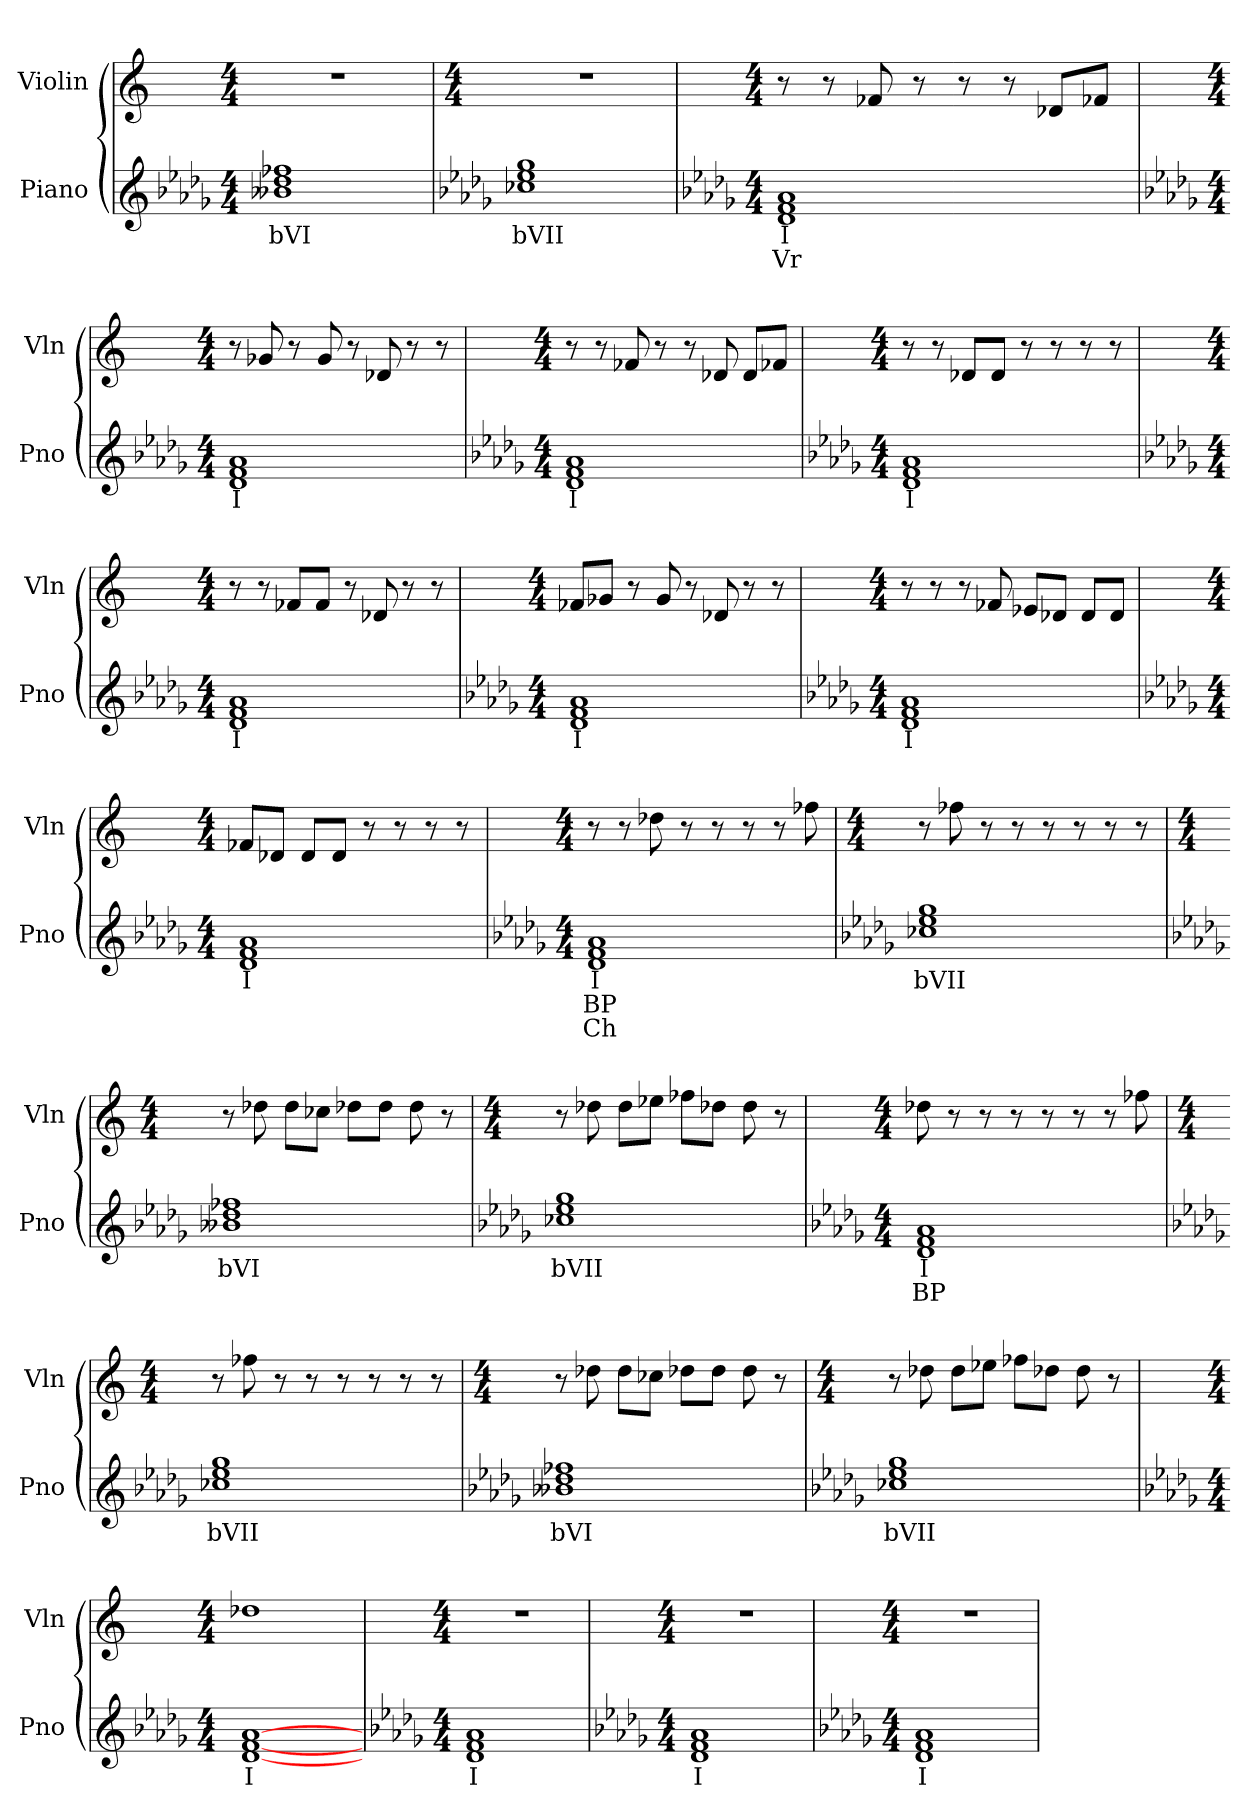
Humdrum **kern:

**kern	**text	**text	**text	**kern
*part2	*part2	*part2	*part2	*part1
*staff2	*staff2	*staff2	*staff2	*staff1
*I"Piano	*	*	*	*I"Violin
*I'Pno	*	*	*	*I'Vln
*k[b-e-a-d-g-]	*	*	*	*
*D-:	*	*	*	*
*M4/4	*	*	*	*M4/4
=	=	=	=	=
1b--X 1dd- 1ff-X	bVI	.	.	1r
=	=	=	=	=
*k[b-e-a-d-g-]	*	*	*	*
*D-:	*	*	*	*
*	*	*	*	*M4/4
1cc-X 1ee- 1gg-	bVII	.	.	1r
=	=	=	=	=
*k[b-e-a-d-g-]	*	*	*	*
*D-:	*	*	*	*
*M4/4	*	*	*	*M4/4
1d- 1f 1a-	I	Vr	.	8r
.	.	.	.	8r
.	.	.	.	8f-X
.	.	.	.	8r
.	.	.	.	8r
.	.	.	.	8r
.	.	.	.	8d-XL
.	.	.	.	8f-XJ
=	=	=	=	=
*k[b-e-a-d-g-]	*	*	*	*
*D-:	*	*	*	*
*M4/4	*	*	*	*M4/4
1d- 1f 1a-	I	.	.	8r
.	.	.	.	8g-X
.	.	.	.	8r
.	.	.	.	8g-
.	.	.	.	8r
.	.	.	.	8d-X
.	.	.	.	8r
.	.	.	.	8r
=	=	=	=	=
*k[b-e-a-d-g-]	*	*	*	*
*D-:	*	*	*	*
*M4/4	*	*	*	*M4/4
1d- 1f 1a-	I	.	.	8r
.	.	.	.	8r
.	.	.	.	8f-X
.	.	.	.	8r
.	.	.	.	8r
.	.	.	.	8d-X
.	.	.	.	8d-L
.	.	.	.	8f-XJ
=	=	=	=	=
*k[b-e-a-d-g-]	*	*	*	*
*D-:	*	*	*	*
*M4/4	*	*	*	*M4/4
1d- 1f 1a-	I	.	.	8r
.	.	.	.	8r
.	.	.	.	8d-XL
.	.	.	.	8d-J
.	.	.	.	8r
.	.	.	.	8r
.	.	.	.	8r
.	.	.	.	8r
=	=	=	=	=
*k[b-e-a-d-g-]	*	*	*	*
*D-:	*	*	*	*
*M4/4	*	*	*	*M4/4
1d- 1f 1a-	I	.	.	8r
.	.	.	.	8r
.	.	.	.	8f-XL
.	.	.	.	8f-J
.	.	.	.	8r
.	.	.	.	8d-X
.	.	.	.	8r
.	.	.	.	8r
=	=	=	=	=
*k[b-e-a-d-g-]	*	*	*	*
*D-:	*	*	*	*
*M4/4	*	*	*	*M4/4
1d- 1f 1a-	I	.	.	8f-XL
.	.	.	.	8g-XJ
.	.	.	.	8r
.	.	.	.	8g-
.	.	.	.	8r
.	.	.	.	8d-X
.	.	.	.	8r
.	.	.	.	8r
=	=	=	=	=
*k[b-e-a-d-g-]	*	*	*	*
*D-:	*	*	*	*
*M4/4	*	*	*	*M4/4
1d- 1f 1a-	I	.	.	8r
.	.	.	.	8r
.	.	.	.	8r
.	.	.	.	8f-X
.	.	.	.	8e-XL
.	.	.	.	8d-XJ
.	.	.	.	8d-L
.	.	.	.	8d-J
=	=	=	=	=
*k[b-e-a-d-g-]	*	*	*	*
*D-:	*	*	*	*
*M4/4	*	*	*	*M4/4
1d- 1f 1a-	I	.	.	8f-XL
.	.	.	.	8d-XJ
.	.	.	.	8d-L
.	.	.	.	8d-J
.	.	.	.	8r
.	.	.	.	8r
.	.	.	.	8r
.	.	.	.	8r
=	=	=	=	=
*k[b-e-a-d-g-]	*	*	*	*
*D-:	*	*	*	*
*M4/4	*	*	*	*M4/4
1d- 1f 1a-	I	BP	Ch	8r
.	.	.	.	8r
.	.	.	.	8dd-X
.	.	.	.	8r
.	.	.	.	8r
.	.	.	.	8r
.	.	.	.	8r
.	.	.	.	8ff-X
=	=	=	=	=
*k[b-e-a-d-g-]	*	*	*	*
*D-:	*	*	*	*
*	*	*	*	*M4/4
1cc-X 1ee- 1gg-	bVII	.	.	8r
.	.	.	.	8ff-X
.	.	.	.	8r
.	.	.	.	8r
.	.	.	.	8r
.	.	.	.	8r
.	.	.	.	8r
.	.	.	.	8r
=	=	=	=	=
*k[b-e-a-d-g-]	*	*	*	*
*D-:	*	*	*	*
*	*	*	*	*M4/4
1b--X 1dd- 1ff-X	bVI	.	.	8r
.	.	.	.	8dd-X
.	.	.	.	8dd-L
.	.	.	.	8cc-XJ
.	.	.	.	8dd-XL
.	.	.	.	8dd-J
.	.	.	.	8dd-
.	.	.	.	8r
=	=	=	=	=
*k[b-e-a-d-g-]	*	*	*	*
*D-:	*	*	*	*
*	*	*	*	*M4/4
1cc-X 1ee- 1gg-	bVII	.	.	8r
.	.	.	.	8dd-X
.	.	.	.	8dd-L
.	.	.	.	8ee-XJ
.	.	.	.	8ff-XL
.	.	.	.	8dd-XJ
.	.	.	.	8dd-
.	.	.	.	8r
=	=	=	=	=
*k[b-e-a-d-g-]	*	*	*	*
*D-:	*	*	*	*
*M4/4	*	*	*	*M4/4
1d- 1f 1a-	I	BP	.	8dd-X
.	.	.	.	8r
.	.	.	.	8r
.	.	.	.	8r
.	.	.	.	8r
.	.	.	.	8r
.	.	.	.	8r
.	.	.	.	8ff-X
=	=	=	=	=
*k[b-e-a-d-g-]	*	*	*	*
*D-:	*	*	*	*
*	*	*	*	*M4/4
1cc-X 1ee- 1gg-	bVII	.	.	8r
.	.	.	.	8ff-X
.	.	.	.	8r
.	.	.	.	8r
.	.	.	.	8r
.	.	.	.	8r
.	.	.	.	8r
.	.	.	.	8r
=	=	=	=	=
*k[b-e-a-d-g-]	*	*	*	*
*D-:	*	*	*	*
*	*	*	*	*M4/4
1b--X 1dd- 1ff-X	bVI	.	.	8r
.	.	.	.	8dd-X
.	.	.	.	8dd-L
.	.	.	.	8cc-XJ
.	.	.	.	8dd-XL
.	.	.	.	8dd-J
.	.	.	.	8dd-
.	.	.	.	8r
=	=	=	=	=
*k[b-e-a-d-g-]	*	*	*	*
*D-:	*	*	*	*
*	*	*	*	*M4/4
1cc-X 1ee- 1gg-	bVII	.	.	8r
.	.	.	.	8dd-X
.	.	.	.	8dd-L
.	.	.	.	8ee-XJ
.	.	.	.	8ff-XL
.	.	.	.	8dd-XJ
.	.	.	.	8dd-
.	.	.	.	8r
=	=	=	=	=
*k[b-e-a-d-g-]	*	*	*	*
*D-:	*	*	*	*
*M4/4	*	*	*	*M4/4
[1d- [1f [1a-	I	.	.	1dd-X
=	=	=	=	=
*k[b-e-a-d-g-]	*	*	*	*
*D-:	*	*	*	*
*M4/4	*	*	*	*M4/4
1d- 1f 1a-	I	.	.	1r
=	=	=	=	=
*k[b-e-a-d-g-]	*	*	*	*
*D-:	*	*	*	*
*M4/4	*	*	*	*M4/4
1d- 1f 1a-	I	.	.	1r
=	=	=	=	=
*k[b-e-a-d-g-]	*	*	*	*
*D-:	*	*	*	*
*M4/4	*	*	*	*M4/4
1d- 1f 1a-	I	.	.	1r
=	=	=	=	=
*-	*-	*-	*-	*-
